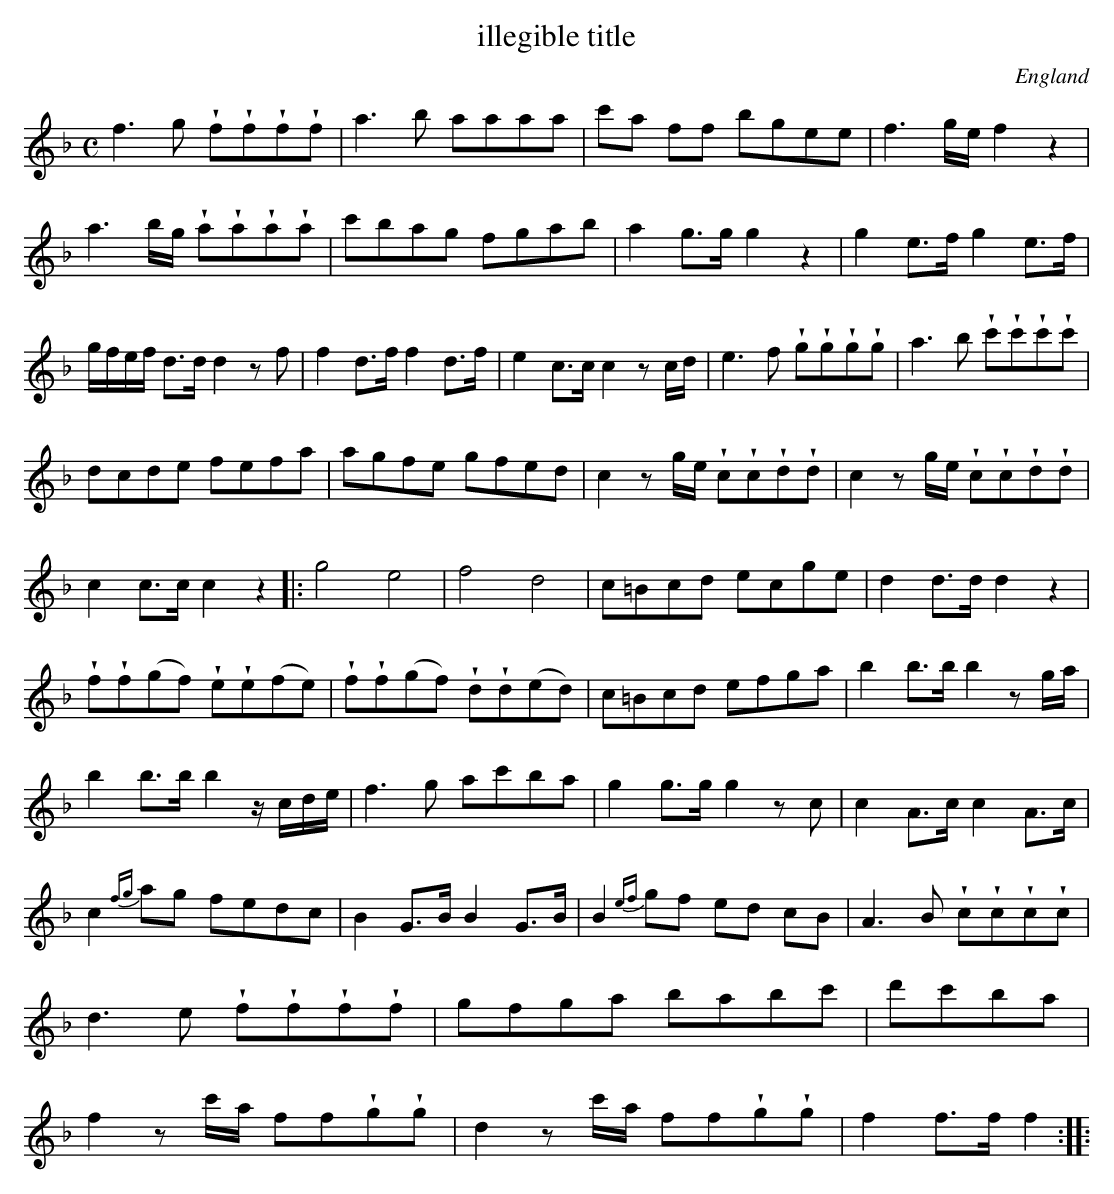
X:1
T:illegible title
L:1/8
M:C
O:England
U:T = !wedge!
K:F
f3 g     TfTfTfTf  | a3b    aaaa   | c'a ff bgee     | f3 g/e/ f2 z2    | \
a3b/g/   TaTaTaTa  | c'bag  fgab   | a2 g>g g2 z2    |
g2 e>f  g2 e>f   | g/f/e/f/ d>d d2 zf |   f2 d>f f2 d>f | e2 c>c c2 zc/d/ | \
e3f     TgTgTgTg | a3b   Tc'Tc'Tc'Tc' | ! dcde   fefa   | agfe   gfed     | \
c2zg/e/ TcTcTdTd | c2zg/e/ TcTcTdTd   |   c2 c>c c2 z2  ||
|: g4     e4          | f4       d4       | c=Bcd     ecge  | d2 d>d d2z2     |  \
TfTf(gf)  TeTe(fe)    | TfTf(gf) TdTd(ed) | c=Bcd     efga  | b2 b>b b2 zg/a/ |
b2 b>b    b2 z/c/d/e/ | f3g      ac'ba    | g2 g>g    g2 zc | c2A>c  c2A>c    | \
c2{fg}ag  fedc        | B2 G>B   B2 G>B   | B2 {ef}gf ed cB |
A3B       TcTcTcTc    | d3e      TfTfTfTf | gfga      babc'  | \
d'c'ba                | f2 zc'/a/ ffTgTg  | d2 zc'/a/ ffTgTg | f2 f>f f2 ::
